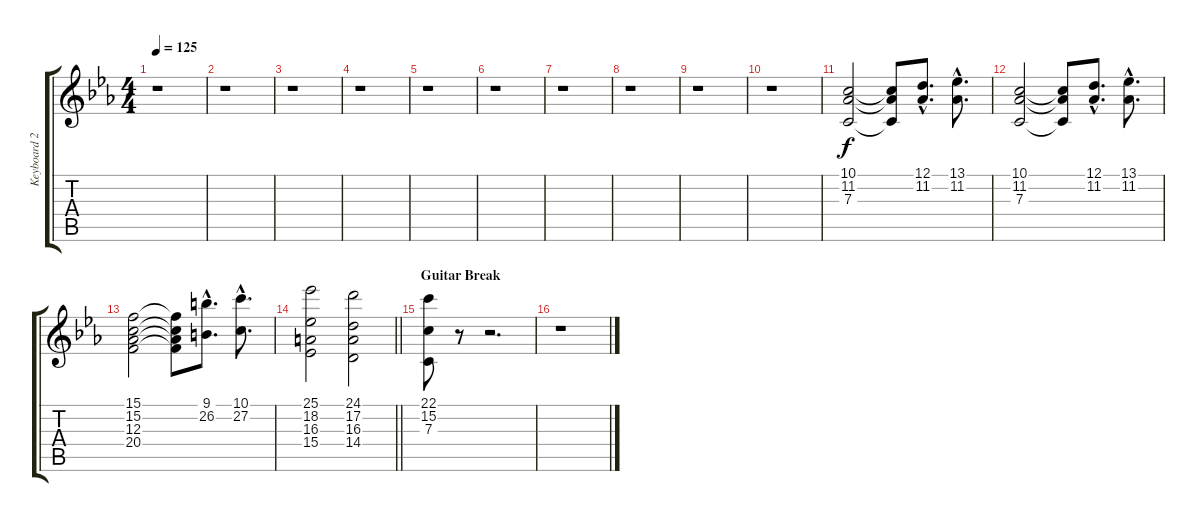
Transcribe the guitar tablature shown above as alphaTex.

\track ("Keyboard 2" "Keyboard 2") {instrument choiraahs}
\staff {score tabs}
\tuning (D4 A3 F3 C3 G2 C2) {hide}
\ts (4 4)
\tempo 125
\clef g2
\ks cminor
r.1{dy fff} |
r.1 |
r.1 |
r.1 |
r.1 |
r.1 |
r.1 |
r.1 |
r.1 |
r.1 |
(10.1 11.2 7.3).2{dy f volume 12 instrument stringensemble1} (10.1{t} 11.2{t} 7.3{t}).8 (12.1{hac} 11.2{hac}).8{d} (13.1{hac} 11.2{hac}).8{d} |
(10.1 11.2 7.3).2 (10.1{t} 11.2{t} 7.3{t}).8 (12.1{hac} 11.2{hac}).8{d} (13.1{hac} 11.2{hac}).8{d} |
(15.1 15.2 12.3 20.4).2 (15.1{t} 15.2{t} 12.3{t} 20.4{t}).8 (9.1{hac} 26.2{hac}).8{d} (10.1{hac} 27.2{hac}).8{d} |
\barLineRight lightlight
(25.1 18.2 16.3 15.4).2 (24.1 17.2 16.3 14.4).2 |
\section ("" "Guitar Break")
(22.1 15.2 7.3).8 r.8 r.2{d} |
r.1
